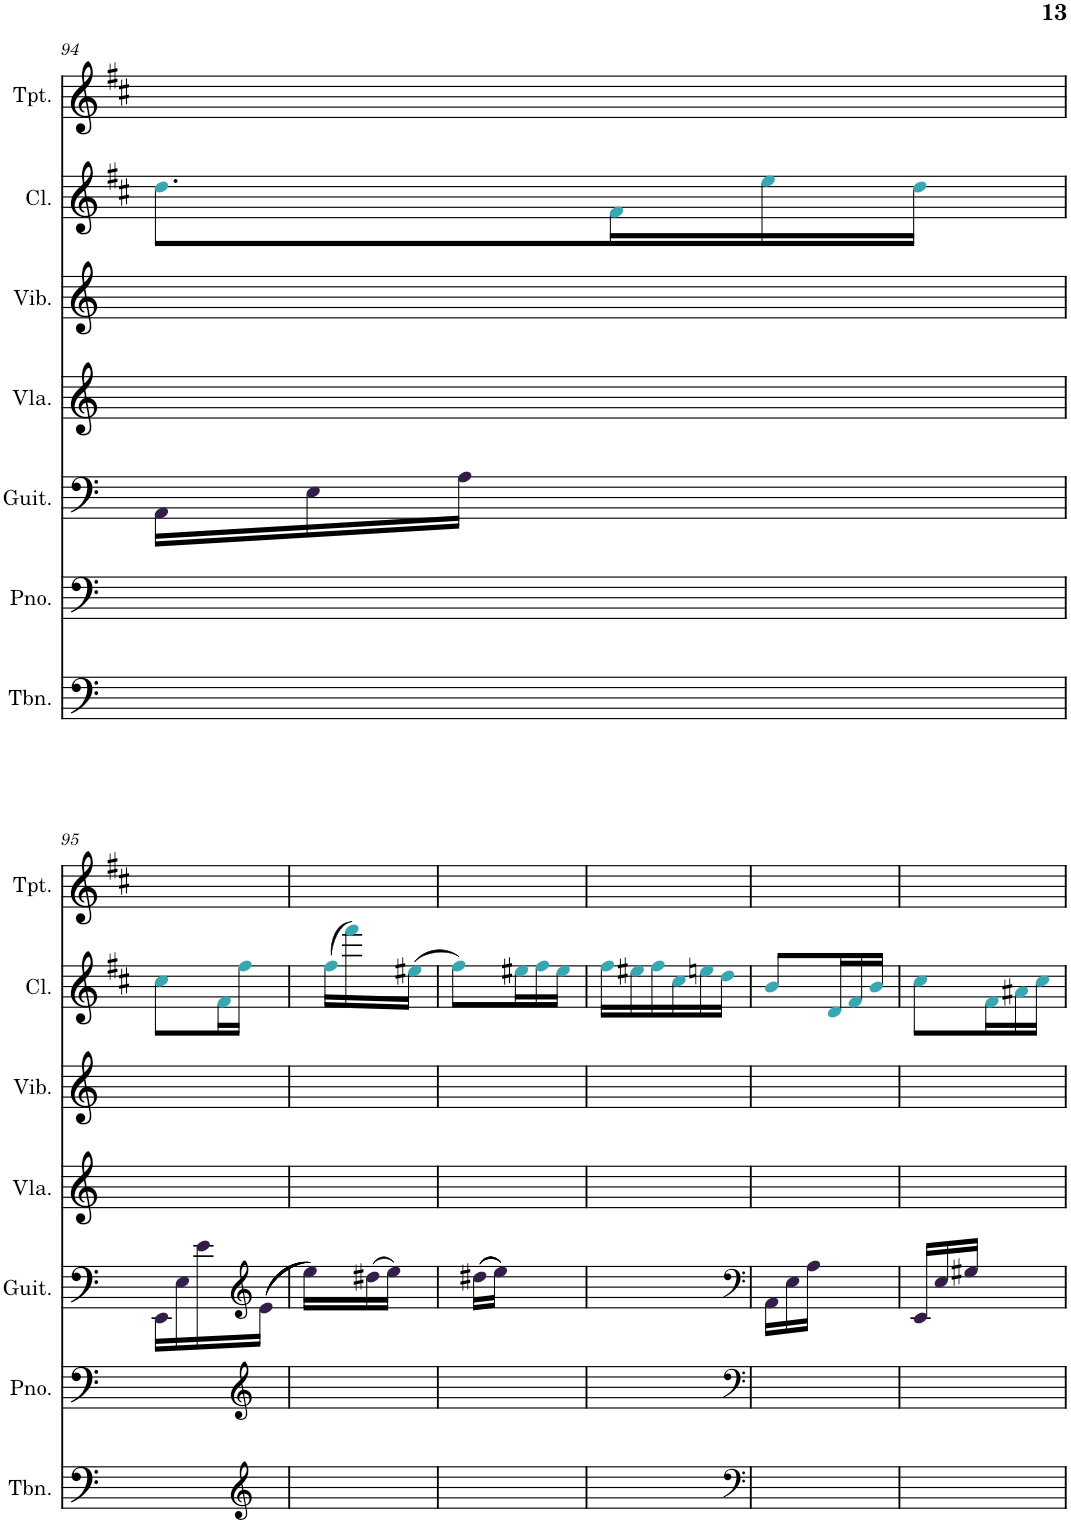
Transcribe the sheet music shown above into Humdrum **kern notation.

**kern	**kern	**kern	**kern	**kern	**kern	**kern
*part7	*part6	*part5	*part4	*part3	*part2	*part1
*staff7	*staff6	*staff5	*staff4	*staff3	*staff2	*staff1
*I"Trombone	*I"Piano	*I"Classical Guitar	*I"Viola	*I"Vibraphone	*I"Clarinet	*I"Trumpet
*I'Tbn.	*I'Pno.	*I'Guit.	*I'Vla.	*I'Vib.	*I'Cl.	*I'Tpt.
!!LO:PB:g=z
*clefF4	*clefF4	*clefF4	*clefG2	*clefG2	*clefG2	*clefG2
*	*	*	*	*	*Trd1c2	*Trd1c2
*k[]	*k[]	*k[]	*k[]	*k[]	*k[f#c#]	*k[f#c#]
*M3/8	*M3/8	*M3/8	*M3/8	*M3/8	*M3/8	*M3/8
=94	=94	=94	=94	=94	=94	=94
4.ryy	4.ryy	16AAi\LL	4.ryy	4.ryy	8.ddj\L	4.ryy
.	.	16Ei\	.	.	.	.
.	.	16Ai\JJ	.	.	.	.
.	.	8.ryy	.	.	16f#j\L	.
.	.	.	.	.	16eej\	.
.	.	.	.	.	16ddj\JJ	.
!!LO:LB:g=z
=95	=95	=95	=95	=95	=95	=95
4ryy	4ryy	16EEi\LL	4.ryy	4.ryy	8cc#j\L	4.ryy
.	.	16Ei\	.	.	.	.
.	.	16ei\J	.	.	16ryy	.
.	.	8ryy	.	.	16f#j\L	.
16ryy	16ryy	.	.	.	16ff#j\JJ	.
*clefG2	*clefG2	*clefG2	*	*	*	*
16ryy	16ryy	(>(>(>16ei\Jk	.	.	16ryy	.
=96	=96	=96	=96	=96	=96	=96
4.ryy	4.ryy	16eei\KL)))	4.ryy	4.ryy	16ryy	4.ryy
.	.	8ryy	.	.	(>16ff#j\LL	.
.	.	.	.	.	16fff#j\J)	.
.	.	(>16dd#Xi\L	.	.	8ryy	.
.	.	16eei\JJ)	.	.	.	.
.	.	16ryy	.	.	(>16ee#Xj\Jk	.
=97	=97	=97	=97	=97	=97	=97
4.ryy	4.ryy	16ryy	4.ryy	4.ryy	8ff#j\L)	4.ryy
.	.	(>(>16dd#Xi\LL	.	.	.	.
.	.	16eei\JJ))	.	.	16ryy	.
.	.	8.ryy	.	.	16ee#Xj\L	.
.	.	.	.	.	16ff#j\	.
.	.	.	.	.	16ee#j\JJ	.
=98	=98	=98	=98	=98	=98	=98
4.ryy	4.ryy	4.ryy	4.ryy	4.ryy	16ff#j\LL	4.ryy
.	.	.	.	.	16ee#Xj\	.
.	.	.	.	.	16ff#j\	.
.	.	.	.	.	16cc#j\	.
.	.	.	.	.	16eenj\	.
.	.	.	.	.	16ddj\JJ	.
=99	=99	=99	=99	=99	=99	=99
*clefF4	*clefF4	*clefF4	*	*	*	*
4.ryy	4.ryy	16AAi\LL	4.ryy	4.ryy	8bj/L	4.ryy
.	.	16Ei\	.	.	.	.
.	.	16Ai\JJ	.	.	16ryy	.
.	.	8.ryy	.	.	16dj/L	.
.	.	.	.	.	16f#j/	.
.	.	.	.	.	16bj/JJ	.
=100	=100	=100	=100	=100	=100	=100
4.ryy	4.ryy	16EEi/LL	4.ryy	4.ryy	8cc#j\L	4.ryy
.	.	16Ei/	.	.	.	.
.	.	16G#Xi/JJ	.	.	16ryy	.
.	.	8.ryy	.	.	16f#j\L	.
.	.	.	.	.	16a#Xj\	.
.	.	.	.	.	16cc#j\JJ	.
=	=	=	=	=	=	=
*-	*-	*-	*-	*-	*-	*-
